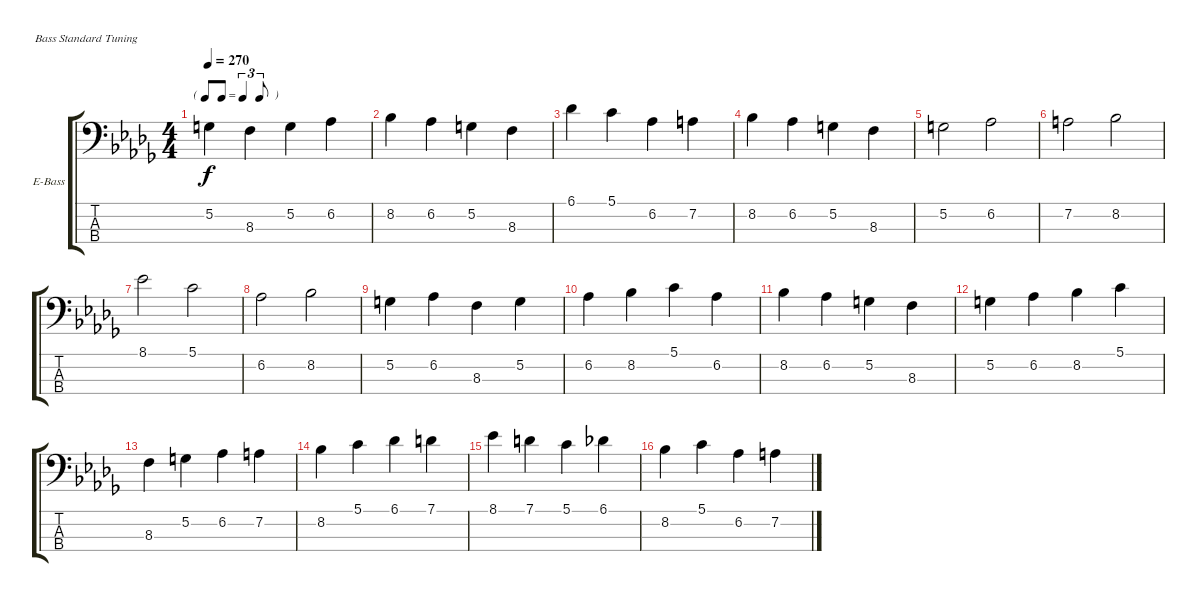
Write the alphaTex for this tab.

\defaultSystemsLayout 4
\bracketExtendMode groupsimilarinstruments
\firstSystemTrackNameOrientation horizontal
\otherSystemsTrackNameOrientation horizontal
\track ("Electric Bass" "E-Bass") {multiBarRest instrument electricbassfinger}
\staff {score tabs}
\tuning (G2 D2 A1 E1)
\ts (4 4)
\tf triplet8th
\tempo 270
\clef f4
\ks bbminor
5.2.4{dy f} 8.3.4 5.2.4 6.2.4 |
8.2.4 6.2.4 5.2.4 8.3.4 |
6.1.4 5.1.4 6.2.4 7.2.4 |
8.2.4 6.2.4 5.2.4 8.3.4 |
5.2.2 6.2.2 |
7.2.2 8.2.2 |
8.1.2 5.1.2 |
6.2.2 8.2.2 |
5.2.4 6.2.4 8.3.4 5.2.4 |
6.2.4 8.2.4 5.1.4 6.2.4 |
8.2.4 6.2.4 5.2.4 8.3.4 |
5.2.4 6.2.4 8.2.4 5.1.4 |
8.3.4 5.2.4 6.2.4 7.2.4 |
8.2.4 5.1.4 6.1.4 7.1.4 |
8.1.4 7.1.4 5.1.4 6.1.4 |
8.2.4 5.1.4 6.2.4 7.2.4
